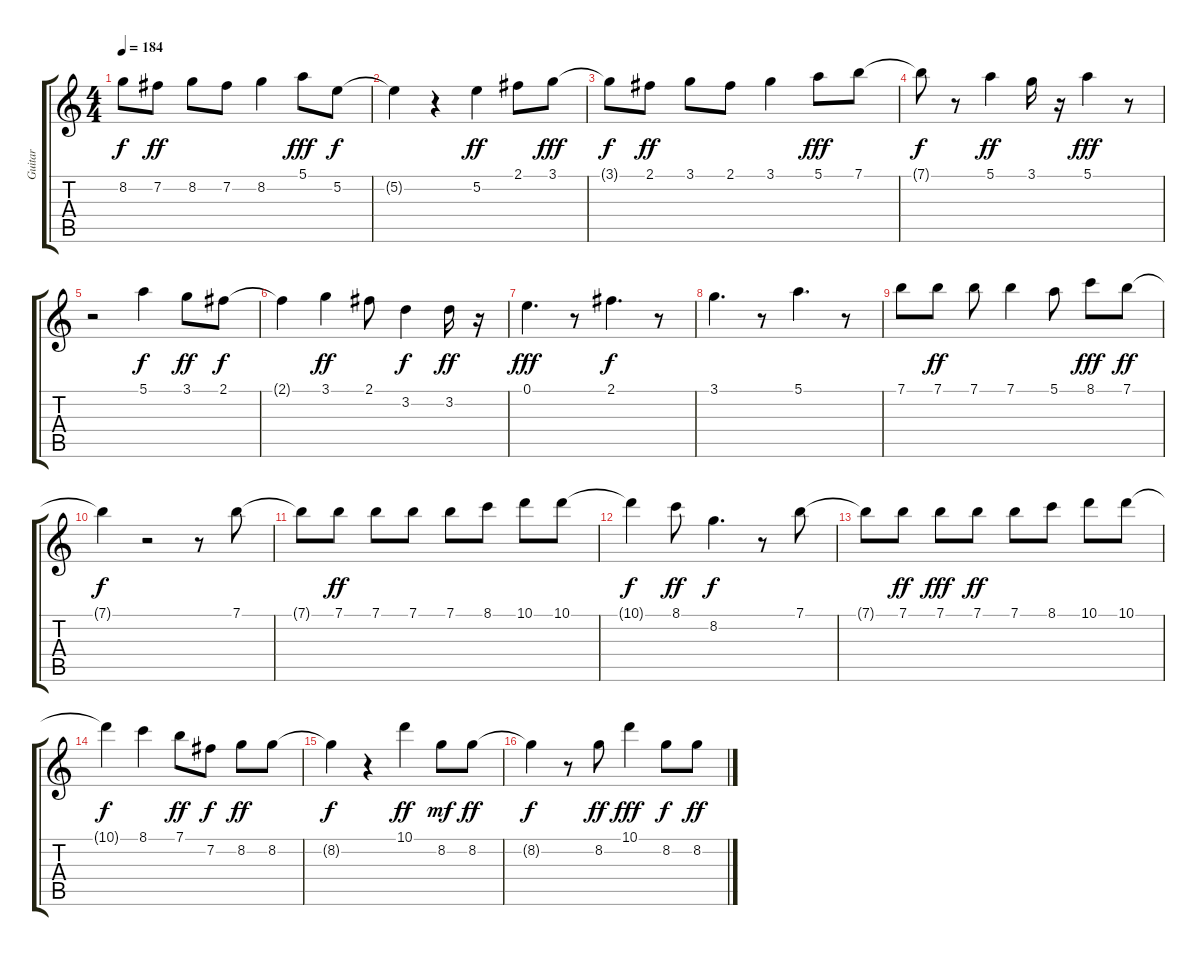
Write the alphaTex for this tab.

\track ("Guitar" "Guitar") {instrument overdrivenguitar}
\staff {score tabs}
\tuning (E4 B3 G3 D3 A2 D2) {hide}
\ts (4 4)
\tempo 184
\clef g2
\ks c
8.2{t}.8{dy f} 7.2.8{dy ff} 8.2.8 7.2.8 8.2.4 5.1.8{dy fff} 5.2.8{dy f} |
5.2{t}.4 r.4 5.2.4{dy ff} 2.1.8 3.1.8{dy fff} |
3.1{t}.8{dy f} 2.1.8{dy ff} 3.1.8 2.1.8 3.1.4 5.1.8{dy fff} 7.1.8 |
7.1{t}.8{dy f} r.8 5.1.4{dy ff} 3.1.16 r.16 5.1.4{dy fff} r.8 |
r.2 5.1.4{dy f} 3.1.8{dy ff} 2.1.8{dy f} |
2.1{t}.4 3.1.4{dy ff} 2.1.8 3.2.4{dy f} 3.2.16{dy ff} r.16 |
0.1.4{d dy fff} r.8 2.1.4{d dy f} r.8 |
3.1.4{d} r.8 5.1.4{d} r.8 |
7.1.8 7.1.8{dy ff} 7.1.8 7.1.4 5.1.8 8.1.8{dy fff} 7.1.8{dy ff} |
7.1{t}.4{dy f} r.2 r.8 7.1.8 |
7.1{t}.8 7.1.8{dy ff} 7.1.8 7.1.8 7.1.8 8.1.8 10.1.8 10.1.8 |
10.1{t}.4{dy f} 8.1.8{dy ff} 8.2.4{d dy f} r.8 7.1.8 |
7.1{t}.8 7.1.8{dy ff} 7.1.8{dy fff} 7.1.8{dy ff} 7.1.8 8.1.8 10.1.8 10.1.8 |
10.1{t}.4{dy f} 8.1.4 7.1.8{dy ff} 7.2.8{dy f} 8.2.8{dy ff} 8.2.8 |
8.2{t}.4{dy f} r.4 10.1.4{dy ff} 8.2.8{dy mf} 8.2.8{dy ff} |
8.2{t}.4{dy f} r.8 8.2.8{dy ff} 10.1.4{dy fff} 8.2.8{dy f} 8.2.8{dy ff}
